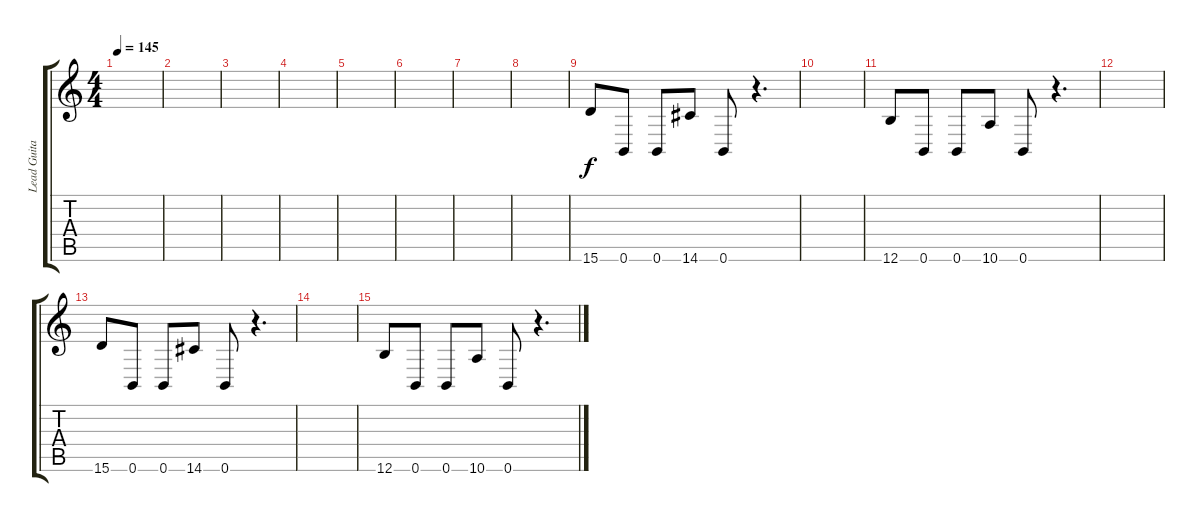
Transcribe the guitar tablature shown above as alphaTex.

\track ("Lead Guitar" "Lead Guita") {instrument distortionguitar}
\staff {score tabs}
\tuning (B3 Gb3 D3 A2 E2 B1) {hide}
\ts (4 4)
\tempo 145
\clef g2
\ks c
|
|
|
|
|
|
|
|
15.6.8 0.6.8 0.6.8 14.6.8 0.6.8 r.4{d} |
|
12.6.8 0.6.8 0.6.8 10.6.8 0.6.8 r.4{d} |
|
15.6.8 0.6.8 0.6.8 14.6.8 0.6.8 r.4{d} |
|
12.6.8 0.6.8 0.6.8 10.6.8 0.6.8 r.4{d}
